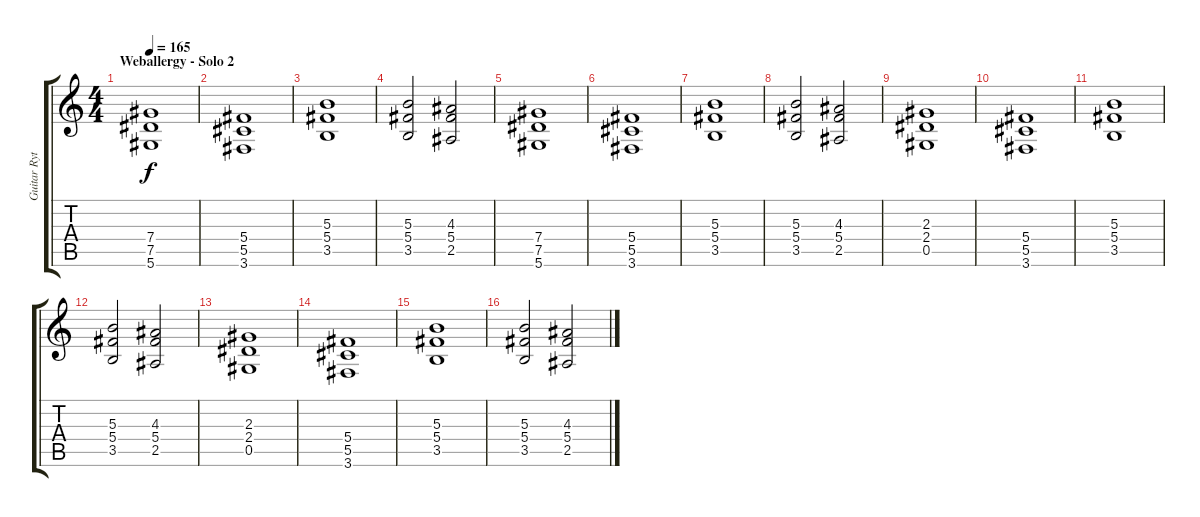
\track ("Guitar Rythme" "Guitar Ryt") {instrument distortionguitar}
\staff {score tabs}
\tuning (Eb4 Bb3 Gb3 Db3 Ab2 Eb2) {hide}
\ts (4 4)
\section ("" "Weballergy - Solo 2")
\tempo 165
\clef g2
\ks c
(7.4 7.5 5.6).1{dy f} |
(5.4 5.5 3.6).1 |
(5.3 5.4 3.5).1 |
(5.3 5.4 3.5).2 (4.3 5.4 2.5).2 |
(7.4 7.5 5.6).1 |
(5.4 5.5 3.6).1 |
(5.3 5.4 3.5).1 |
(5.3 5.4 3.5).2 (4.3 5.4 2.5).2 |
(2.3 2.4 0.5).1 |
(5.4 5.5 3.6).1 |
(5.3 5.4 3.5).1 |
(5.3 5.4 3.5).2 (4.3 5.4 2.5).2 |
(2.3 2.4 0.5).1 |
(5.4 5.5 3.6).1 |
(5.3 5.4 3.5).1 |
(5.3 5.4 3.5).2 (4.3 5.4 2.5).2
